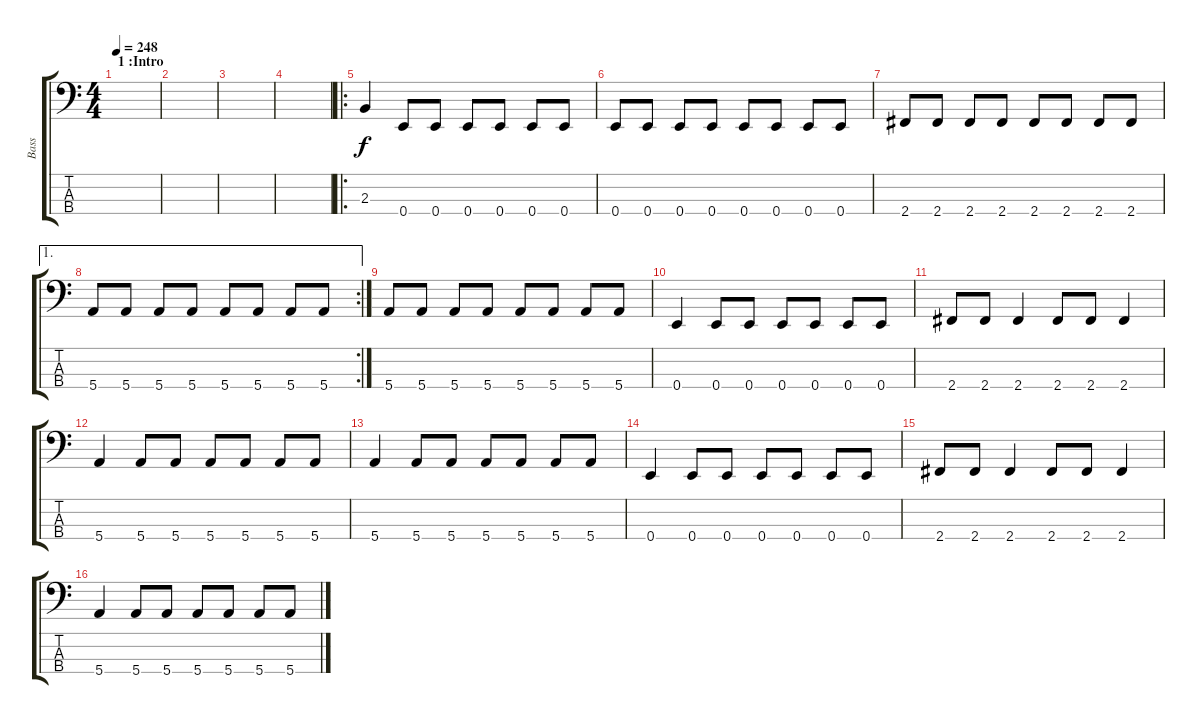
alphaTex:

\track ("Bass" "Bass") {instrument electricbasspick}
\staff {score tabs}
\tuning (G2 D2 A1 E1) {hide}
\ts (4 4)
\section ("" "1 :Intro ")
\tempo 248
\clef f4
\ks c
|
|
|
|
\ro
2.3.4 0.4.8 0.4.8 0.4.8 0.4.8 0.4.8 0.4.8 |
0.4.8 0.4.8 0.4.8 0.4.8 0.4.8 0.4.8 0.4.8 0.4.8 |
2.4.8 2.4.8 2.4.8 2.4.8 2.4.8 2.4.8 2.4.8 2.4.8 |
\ae 1
\rc 2
5.4.8 5.4.8 5.4.8 5.4.8 5.4.8 5.4.8 5.4.8 5.4.8 |
5.4.8 5.4.8 5.4.8 5.4.8 5.4.8 5.4.8 5.4.8 5.4.8 |
0.4.4 0.4.8 0.4.8 0.4.8 0.4.8 0.4.8 0.4.8 |
2.4.8 2.4.8 2.4.4 2.4.8 2.4.8 2.4.4 |
5.4.4 5.4.8 5.4.8 5.4.8 5.4.8 5.4.8 5.4.8 |
5.4.4 5.4.8 5.4.8 5.4.8 5.4.8 5.4.8 5.4.8 |
0.4.4 0.4.8 0.4.8 0.4.8 0.4.8 0.4.8 0.4.8 |
2.4.8 2.4.8 2.4.4 2.4.8 2.4.8 2.4.4 |
5.4.4 5.4.8 5.4.8 5.4.8 5.4.8 5.4.8 5.4.8
